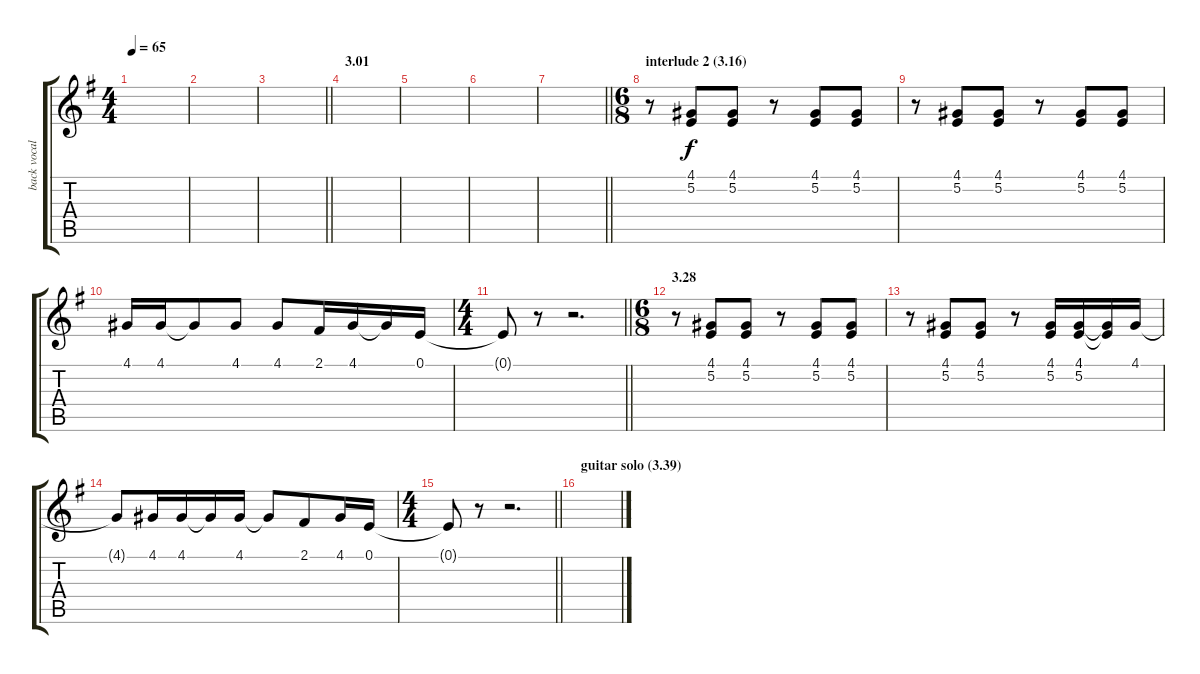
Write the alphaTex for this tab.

\track ("back vocals" "back vocal") {instrument choiraahs}
\staff {score tabs}
\tuning (E4 B3 G3 D3 A2 E2) {hide}
\ts (4 4)
\tempo 65
\clef g2
\ks g
|
|
\barLineRight lightlight
|
\section ("" "3.01")
|
|
|
\barLineRight lightlight
|
\ts (6 8)
\section ("" "interlude 2 (3.16)")
r.8 (4.1 5.2).8 (4.1 5.2).8 r.8 (4.1 5.2).8 (4.1 5.2).8 |
r.8 (4.1 5.2).8 (4.1 5.2).8 r.8 (4.1 5.2).8 (4.1 5.2).8 |
4.1.16 4.1.16 4.1{t}.8 4.1.8 4.1.8 2.1.16 4.1.16 4.1{t}.16 0.1.16 |
\ts (4 4)
\barLineRight lightlight
0.1{t}.8 r.8 r.2{d} |
\ts (6 8)
\section ("" "3.28")
r.8 (4.1 5.2).8 (4.1 5.2).8 r.8 (4.1 5.2).8 (4.1 5.2).8 |
r.8 (4.1 5.2).8 (4.1 5.2).8 r.8 (4.1 5.2).16 (4.1 5.2).16 (4.1{t} 5.2{t}).16 4.1.16 |
4.1{t}.8 4.1.16 4.1.16 4.1{t}.16 4.1.16 4.1{t}.8 2.1.8 4.1.16 0.1.16 |
\ts (4 4)
\barLineRight lightlight
0.1{t}.8 r.8 r.2{d} |
\section ("" "guitar solo (3.39)")
